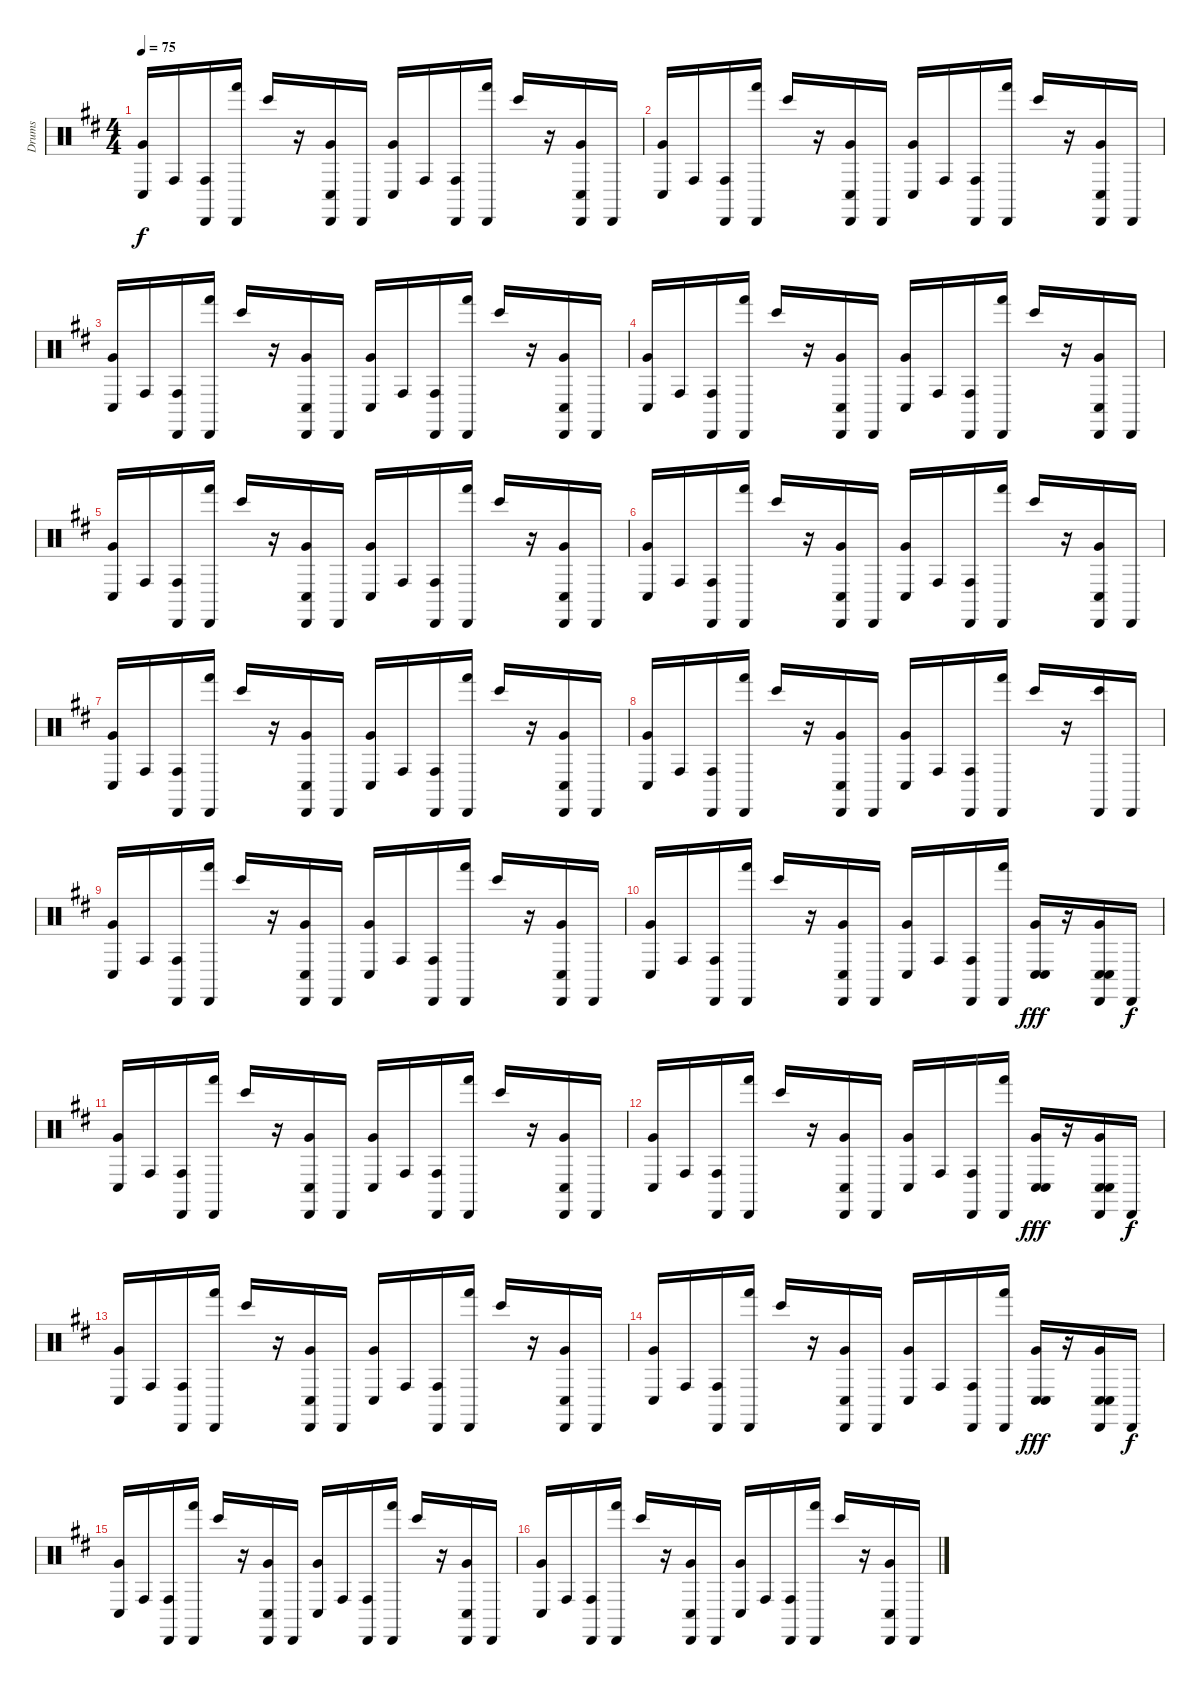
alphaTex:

\track ("Drums" "Drums") {instrument percussion}
\staff {score}
\articulation defaults
\ts (4 4)
\tempo 75
\clef neutral
\ks bminor
("Conga low (hit)" "Very Low Tom (hit)").16{dy f} "Conga high (hit)".16 ("Conga high (hit)" "Cabasa (hit)").16 ("Hand (hit)" "Cabasa (hit)").16 "Bongo High (hit)".16 r.16 ("Conga low (hit)" "Very Low Tom (hit)" "Cabasa (hit)").16 "Cabasa (hit)".16 ("Conga low (hit)" "Very Low Tom (hit)").16 "Conga high (hit)".16 ("Conga high (hit)" "Cabasa (hit)").16 ("Hand (hit)" "Cabasa (hit)").16 "Bongo High (hit)".16 r.16 ("Conga low (hit)" "Very Low Tom (hit)" "Cabasa (hit)").16 "Cabasa (hit)".16 |
("Conga low (hit)" "Very Low Tom (hit)").16 "Conga high (hit)".16 ("Conga high (hit)" "Cabasa (hit)").16 ("Hand (hit)" "Cabasa (hit)").16 "Bongo High (hit)".16 r.16 ("Conga low (hit)" "Very Low Tom (hit)" "Cabasa (hit)").16 "Cabasa (hit)".16 ("Conga low (hit)" "Very Low Tom (hit)").16 "Conga high (hit)".16 ("Conga high (hit)" "Cabasa (hit)").16 ("Hand (hit)" "Cabasa (hit)").16 "Bongo High (hit)".16 r.16 ("Conga low (hit)" "Very Low Tom (hit)" "Cabasa (hit)").16 "Cabasa (hit)".16 |
("Conga low (hit)" "Very Low Tom (hit)").16 "Conga high (hit)".16 ("Conga high (hit)" "Cabasa (hit)").16 ("Hand (hit)" "Cabasa (hit)").16 "Bongo High (hit)".16 r.16 ("Conga low (hit)" "Very Low Tom (hit)" "Cabasa (hit)").16 "Cabasa (hit)".16 ("Conga low (hit)" "Very Low Tom (hit)").16 "Conga high (hit)".16 ("Conga high (hit)" "Cabasa (hit)").16 ("Hand (hit)" "Cabasa (hit)").16 "Bongo High (hit)".16 r.16 ("Conga low (hit)" "Very Low Tom (hit)" "Cabasa (hit)").16 "Cabasa (hit)".16 |
("Conga low (hit)" "Very Low Tom (hit)").16 "Conga high (hit)".16 ("Conga high (hit)" "Cabasa (hit)").16 ("Hand (hit)" "Cabasa (hit)").16 "Bongo High (hit)".16 r.16 ("Conga low (hit)" "Very Low Tom (hit)" "Cabasa (hit)").16 "Cabasa (hit)".16 ("Conga low (hit)" "Very Low Tom (hit)").16 "Conga high (hit)".16 ("Conga high (hit)" "Cabasa (hit)").16 ("Hand (hit)" "Cabasa (hit)").16 "Bongo High (hit)".16 r.16 ("Conga low (hit)" "Very Low Tom (hit)" "Cabasa (hit)").16 "Cabasa (hit)".16 |
("Conga low (hit)" "Very Low Tom (hit)").16 "Conga high (hit)".16 ("Conga high (hit)" "Cabasa (hit)").16 ("Hand (hit)" "Cabasa (hit)").16 "Bongo High (hit)".16 r.16 ("Conga low (hit)" "Very Low Tom (hit)" "Cabasa (hit)").16 "Cabasa (hit)".16 ("Conga low (hit)" "Very Low Tom (hit)").16 "Conga high (hit)".16 ("Conga high (hit)" "Cabasa (hit)").16 ("Hand (hit)" "Cabasa (hit)").16 "Bongo High (hit)".16 r.16 ("Conga low (hit)" "Very Low Tom (hit)" "Cabasa (hit)").16 "Cabasa (hit)".16 |
("Conga low (hit)" "Very Low Tom (hit)").16 "Conga high (hit)".16 ("Conga high (hit)" "Cabasa (hit)").16 ("Hand (hit)" "Cabasa (hit)").16 "Bongo High (hit)".16 r.16 ("Conga low (hit)" "Very Low Tom (hit)" "Cabasa (hit)").16 "Cabasa (hit)".16 ("Conga low (hit)" "Very Low Tom (hit)").16 "Conga high (hit)".16 ("Conga high (hit)" "Cabasa (hit)").16 ("Hand (hit)" "Cabasa (hit)").16 "Bongo High (hit)".16 r.16 ("Conga low (hit)" "Very Low Tom (hit)" "Cabasa (hit)").16 "Cabasa (hit)".16 |
("Conga low (hit)" "Very Low Tom (hit)").16 "Conga high (hit)".16 ("Conga high (hit)" "Cabasa (hit)").16 ("Hand (hit)" "Cabasa (hit)").16 "Bongo High (hit)".16 r.16 ("Conga low (hit)" "Very Low Tom (hit)" "Cabasa (hit)").16 "Cabasa (hit)".16 ("Conga low (hit)" "Very Low Tom (hit)").16 "Conga high (hit)".16 ("Conga high (hit)" "Cabasa (hit)").16 ("Hand (hit)" "Cabasa (hit)").16 "Bongo High (hit)".16 r.16 ("Conga low (hit)" "Very Low Tom (hit)" "Cabasa (hit)").16 "Cabasa (hit)".16 |
("Conga low (hit)" "Very Low Tom (hit)").16 "Conga high (hit)".16 ("Conga high (hit)" "Cabasa (hit)").16 ("Hand (hit)" "Cabasa (hit)").16 "Bongo High (hit)".16 r.16 ("Conga low (hit)" "Very Low Tom (hit)" "Cabasa (hit)").16 "Cabasa (hit)".16 ("Conga low (hit)" "Very Low Tom (hit)").16 "Conga high (hit)".16 ("Conga high (hit)" "Cabasa (hit)").16 ("Hand (hit)" "Cabasa (hit)").16 "Bongo High (hit)".16 r.16 ("Bongo High (hit)" "Cabasa (hit)").16 "Cabasa (hit)".16 |
("Conga low (hit)" "Very Low Tom (hit)").16 "Conga high (hit)".16 ("Conga high (hit)" "Cabasa (hit)").16 ("Hand (hit)" "Cabasa (hit)").16 "Bongo High (hit)".16 r.16 ("Conga low (hit)" "Very Low Tom (hit)" "Cabasa (hit)").16 "Cabasa (hit)".16 ("Conga low (hit)" "Very Low Tom (hit)").16 "Conga high (hit)".16 ("Conga high (hit)" "Cabasa (hit)").16 ("Hand (hit)" "Cabasa (hit)").16 "Bongo High (hit)".16 r.16 ("Conga low (hit)" "Very Low Tom (hit)" "Cabasa (hit)").16 "Cabasa (hit)".16 |
("Conga low (hit)" "Very Low Tom (hit)").16 "Conga high (hit)".16 ("Conga high (hit)" "Cabasa (hit)").16 ("Hand (hit)" "Cabasa (hit)").16 "Bongo High (hit)".16 r.16 ("Conga low (hit)" "Very Low Tom (hit)" "Cabasa (hit)").16 "Cabasa (hit)".16 ("Conga low (hit)" "Very Low Tom (hit)").16 "Conga high (hit)".16 ("Conga high (hit)" "Cabasa (hit)").16 ("Hand (hit)" "Cabasa (hit)").16 ("Conga low (hit)" "Very Low Tom (hit)" "Conga low (hit)").16{dy fff volume 16} r.16 ("Conga low (hit)" "Very Low Tom (hit)" "Cabasa (hit)" "Conga low (hit)").16 "Cabasa (hit)".16{dy f} |
("Conga low (hit)" "Very Low Tom (hit)").16{volume 13} "Conga high (hit)".16 ("Conga high (hit)" "Cabasa (hit)").16 ("Hand (hit)" "Cabasa (hit)").16 "Bongo High (hit)".16 r.16 ("Conga low (hit)" "Very Low Tom (hit)" "Cabasa (hit)").16 "Cabasa (hit)".16 ("Conga low (hit)" "Very Low Tom (hit)").16 "Conga high (hit)".16 ("Conga high (hit)" "Cabasa (hit)").16 ("Hand (hit)" "Cabasa (hit)").16 "Bongo High (hit)".16 r.16 ("Conga low (hit)" "Very Low Tom (hit)" "Cabasa (hit)").16 "Cabasa (hit)".16 |
("Conga low (hit)" "Very Low Tom (hit)").16 "Conga high (hit)".16 ("Conga high (hit)" "Cabasa (hit)").16 ("Hand (hit)" "Cabasa (hit)").16 "Bongo High (hit)".16 r.16 ("Conga low (hit)" "Very Low Tom (hit)" "Cabasa (hit)").16 "Cabasa (hit)".16 ("Conga low (hit)" "Very Low Tom (hit)").16 "Conga high (hit)".16 ("Conga high (hit)" "Cabasa (hit)").16 ("Hand (hit)" "Cabasa (hit)").16 ("Conga low (hit)" "Very Low Tom (hit)" "Conga low (hit)").16{dy fff volume 16} r.16 ("Conga low (hit)" "Very Low Tom (hit)" "Cabasa (hit)" "Conga low (hit)").16 "Cabasa (hit)".16{dy f} |
("Conga low (hit)" "Very Low Tom (hit)").16{volume 13} "Conga high (hit)".16 ("Conga high (hit)" "Cabasa (hit)").16 ("Hand (hit)" "Cabasa (hit)").16 "Bongo High (hit)".16 r.16 ("Conga low (hit)" "Very Low Tom (hit)" "Cabasa (hit)").16 "Cabasa (hit)".16 ("Conga low (hit)" "Very Low Tom (hit)").16 "Conga high (hit)".16 ("Conga high (hit)" "Cabasa (hit)").16 ("Hand (hit)" "Cabasa (hit)").16 "Bongo High (hit)".16 r.16 ("Conga low (hit)" "Very Low Tom (hit)" "Cabasa (hit)").16 "Cabasa (hit)".16 |
("Conga low (hit)" "Very Low Tom (hit)").16 "Conga high (hit)".16 ("Conga high (hit)" "Cabasa (hit)").16 ("Hand (hit)" "Cabasa (hit)").16 "Bongo High (hit)".16 r.16 ("Conga low (hit)" "Very Low Tom (hit)" "Cabasa (hit)").16 "Cabasa (hit)".16 ("Conga low (hit)" "Very Low Tom (hit)").16 "Conga high (hit)".16 ("Conga high (hit)" "Cabasa (hit)").16 ("Hand (hit)" "Cabasa (hit)").16 ("Conga low (hit)" "Very Low Tom (hit)" "Conga low (hit)").16{dy fff volume 16} r.16 ("Conga low (hit)" "Very Low Tom (hit)" "Cabasa (hit)" "Conga low (hit)").16 "Cabasa (hit)".16{dy f} |
("Conga low (hit)" "Very Low Tom (hit)").16{volume 13} "Conga high (hit)".16 ("Conga high (hit)" "Cabasa (hit)").16 ("Hand (hit)" "Cabasa (hit)").16 "Bongo High (hit)".16 r.16 ("Conga low (hit)" "Very Low Tom (hit)" "Cabasa (hit)").16 "Cabasa (hit)".16 ("Conga low (hit)" "Very Low Tom (hit)").16 "Conga high (hit)".16 ("Conga high (hit)" "Cabasa (hit)").16 ("Hand (hit)" "Cabasa (hit)").16 "Bongo High (hit)".16 r.16 ("Conga low (hit)" "Very Low Tom (hit)" "Cabasa (hit)").16 "Cabasa (hit)".16 |
("Conga low (hit)" "Very Low Tom (hit)").16 "Conga high (hit)".16 ("Conga high (hit)" "Cabasa (hit)").16 ("Hand (hit)" "Cabasa (hit)").16 "Bongo High (hit)".16 r.16 ("Conga low (hit)" "Very Low Tom (hit)" "Cabasa (hit)").16 "Cabasa (hit)".16 ("Conga low (hit)" "Very Low Tom (hit)").16 "Conga high (hit)".16 ("Conga high (hit)" "Cabasa (hit)").16 ("Hand (hit)" "Cabasa (hit)").16 "Bongo High (hit)".16 r.16 ("Conga low (hit)" "Very Low Tom (hit)" "Cabasa (hit)").16 "Cabasa (hit)".16
